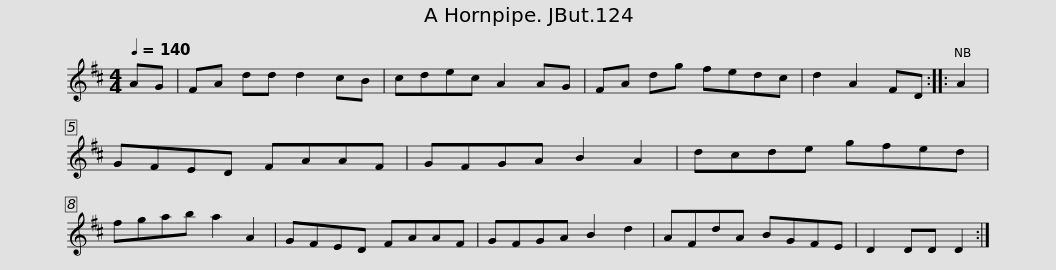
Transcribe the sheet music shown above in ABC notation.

X:1
L:1/8
Q:1/4=140
M:4/4
I:linebreak $
K:D
V:1 treble
V:1
 AG | FA dd d2 cB | cdec A2 AG | FA dg fedc | d2 A2 FD :: %5
 A2 | GFED FAAF |$ GFGA B2 A2 | dcde gfed | fgab a2 A2 | %10
 GFED FAAF | GFGA B2 d2 | AFdA BGFE |$ D2 DD D2 :| %14
